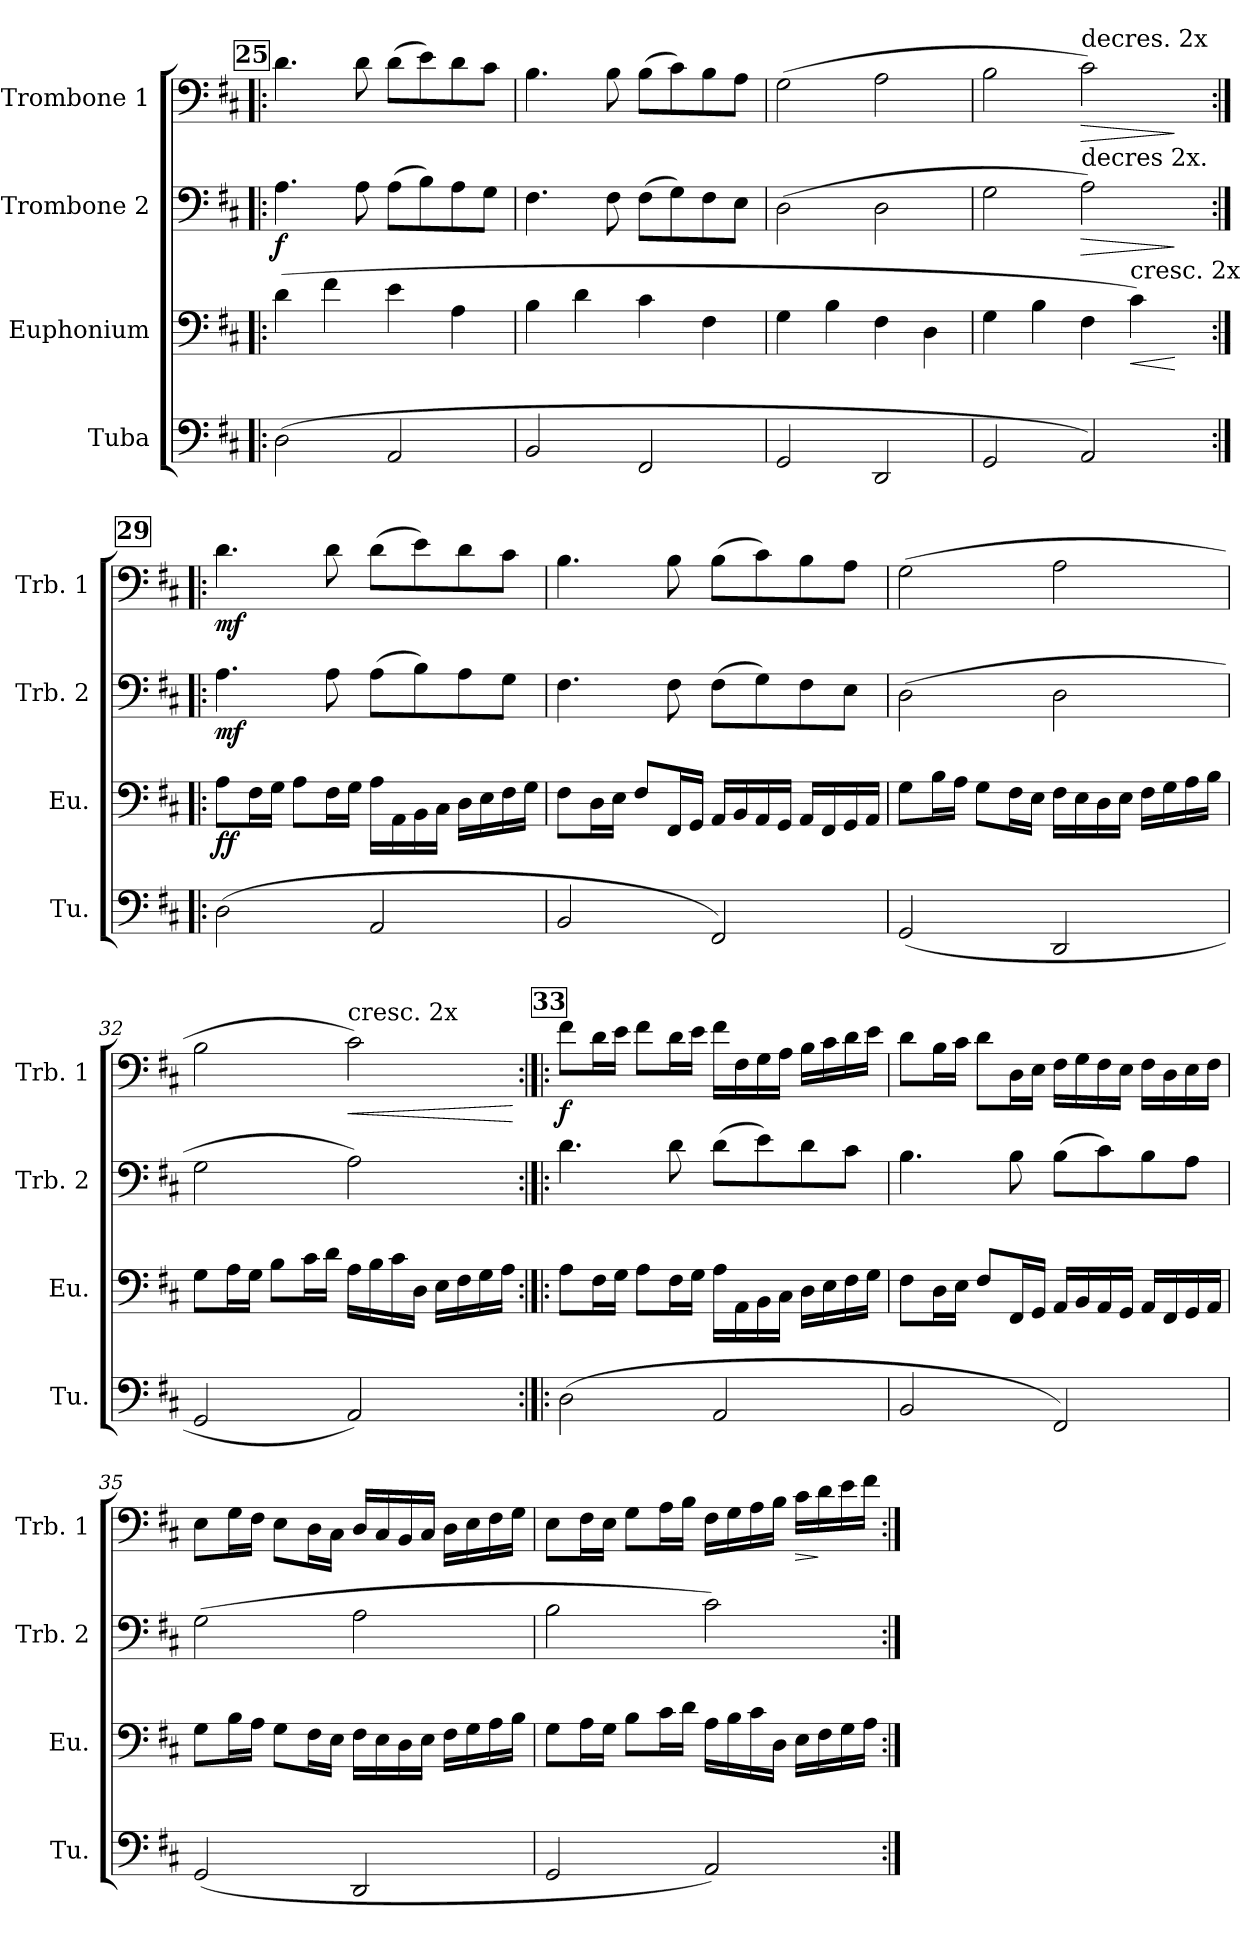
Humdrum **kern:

**kern	**kern	**dynam	**kern	**dynam	**kern	**dynam
*part4	*part3	*part3	*part2	*part2	*part1	*part1
*staff4	*staff3	*staff3	*staff2	*staff2	*staff1	*staff1
*I"Tuba	*I"Euphonium	*	*I"Trombone 2	*	*I"Trombone 1	*
*I'Tu.	*I'Eu.	*	*I'Trb. 2	*	*I'Trb. 1	*
!!LO:LB:g=z
*clefF4	*clefF4	*	*clefF4	*	*clefF4	*
*k[f#c#]	*k[f#c#]	*	*k[f#c#]	*	*k[f#c#]	*
!!LO:REH:place=s1:a:B:fs=14:t=25
=25!|:	=25!|:	=25!|:	=25!|:	=25!|:	=25!|:	=25!|:
!	!	!	!	!LO:DY:b	!	!
(2D\	(4d\	.	4.A\	f	4.d\	.
.	4f#\	.	.	.	.	.
.	.	.	8A\	.	8d\	.
2AA/	4e\	.	(8A\L	.	(8d\L	.
.	.	.	8B\)	.	8e\)	.
.	4A\	.	8A\	.	8d\	.
.	.	.	8G\J	.	8c#\J	.
=26	=26	=26	=26	=26	=26	=26
2BB/	4B\	.	4.F#\	.	4.B\	.
.	4d\	.	.	.	.	.
.	.	.	8F#\	.	8B\	.
2FF#/	4c#\	.	(8F#\L	.	(8B\L	.
.	.	.	8G\)	.	8c#\)	.
.	4F#\	.	8F#\	.	8B\	.
.	.	.	8E\J	.	8A\J	.
=27	=27	=27	=27	=27	=27	=27
2GG/	4G\	.	(2D\	.	(2G\	.
.	4B\	.	.	.	.	.
2DD/	4F#\	.	2D\	.	2A\	.
.	4D\	.	.	.	.	.
=28	=28	=28	=28	=28	=28	=28
2GG/	4G\	.	2G\	.	2B\	.
.	4B\	.	.	.	.	.
!	!	!	!	!	!LO:TX:a:t=decres. 2x	!
!	!	!	!LO:TX:a:t=decres 2x.	!	!	!
!	!	!	!	!LO:HP:b	!	!LO:HP:b
2AA/)	4F#\	.	2A\)	>	2c#\)	>
!	!LO:TX:a:t=cresc. 2x	!	!	!	!	!
!	!	!LO:HP:b	!	!	!	!
.	4c#\)	<	.	.	.	.
.	.	[	.	]	.	]
!!LO:LB:g=z
!!LO:REH:place=s1:a:B:fs=14:t=29
=29:|!|:	=29:|!|:	=29:|!|:	=29:|!|:	=29:|!|:	=29:|!|:	=29:|!|:
!	!	!LO:DY:b	!	!LO:DY:b	!	!LO:DY:b
(2D\	8A\L	ff	4.A\	mf	4.d\	mf
.	16F#\L	.	.	.	.	.
.	16G\JJ	.	.	.	.	.
.	8A\L	.	.	.	.	.
.	16F#\L	.	8A\	.	8d\	.
.	16G\JJ	.	.	.	.	.
2AA/	16A\LL	.	(8A\L	.	(8d\L	.
.	16AA\	.	.	.	.	.
.	16BB\	.	8B\)	.	8e\)	.
.	16C#\JJ	.	.	.	.	.
.	16D\LL	.	8A\	.	8d\	.
.	16E\	.	.	.	.	.
.	16F#\	.	8G\J	.	8c#\J	.
.	16G\JJ	.	.	.	.	.
=30	=30	=30	=30	=30	=30	=30
2BB/	8F#\L	.	4.F#\	.	4.B\	.
.	16D\L	.	.	.	.	.
.	16E\JJ	.	.	.	.	.
.	8F#/L	.	.	.	.	.
.	16FF#/L	.	8F#\	.	8B\	.
.	16GG/JJ	.	.	.	.	.
2FF#/)	16AA/LL	.	(8F#\L	.	(8B\L	.
.	16BB/	.	.	.	.	.
.	16AA/	.	8G\)	.	8c#\)	.
.	16GG/JJ	.	.	.	.	.
.	16AA/LL	.	8F#\	.	8B\	.
.	16FF#/	.	.	.	.	.
.	16GG/	.	8E\J	.	8A\J	.
.	16AA/JJ	.	.	.	.	.
=31	=31	=31	=31	=31	=31	=31
(2GG/	8G\L	.	(2D\	.	(2G\	.
.	16B\L	.	.	.	.	.
.	16A\JJ	.	.	.	.	.
.	8G\L	.	.	.	.	.
.	16F#\L	.	.	.	.	.
.	16E\JJ	.	.	.	.	.
2DD/	16F#\LL	.	2D\	.	2A\	.
.	16E\	.	.	.	.	.
.	16D\	.	.	.	.	.
.	16E\JJ	.	.	.	.	.
.	16F#\LL	.	.	.	.	.
.	16G\	.	.	.	.	.
.	16A\	.	.	.	.	.
.	16B\JJ	.	.	.	.	.
!!LO:PB:g=z
=32	=32	=32	=32	=32	=32	=32
2GG/	8G\L	.	2G\	.	2B\	.
.	16A\L	.	.	.	.	.
.	16G\JJ	.	.	.	.	.
.	8B\L	.	.	.	.	.
.	16c#\L	.	.	.	.	.
.	16d\JJ	.	.	.	.	.
!	!	!	!	!	!LO:TX:a:t=cresc. 2x	!
!	!	!	!	!	!	!LO:HP:b
2AA/)	16A\LL	.	2A\)	.	2c#\)	<
.	16B\	.	.	.	.	.
.	16c#\	.	.	.	.	.
.	16D\JJ	.	.	.	.	.
.	16E\LL	.	.	.	.	.
.	16F#\	.	.	.	.	.
.	16G\	.	.	.	.	.
.	16A\JJ	.	.	.	.	.
.	.	.	.	.	.	[
!!LO:REH:place=s1:a:B:fs=14:t=33
=33:|!|:	=33:|!|:	=33:|!|:	=33:|!|:	=33:|!|:	=33:|!|:	=33:|!|:
!	!	!	!	!	!	!LO:DY:b
(2D\	8A\L	.	4.d\	.	8f#\L	f
.	16F#\L	.	.	.	16d\L	.
.	16G\JJ	.	.	.	16e\JJ	.
.	8A\L	.	.	.	8f#\L	.
.	16F#\L	.	8d\	.	16d\L	.
.	16G\JJ	.	.	.	16e\JJ	.
2AA/	16A\LL	.	(8d\L	.	16f#\LL	.
.	16AA\	.	.	.	16F#\	.
.	16BB\	.	8e\)	.	16G\	.
.	16C#\JJ	.	.	.	16A\JJ	.
.	16D\LL	.	8d\	.	16B\LL	.
.	16E\	.	.	.	16c#\	.
.	16F#\	.	8c#\J	.	16d\	.
.	16G\JJ	.	.	.	16e\JJ	.
!!LO:LB:g=z
=34	=34	=34	=34	=34	=34	=34
2BB/	8F#\L	.	4.B\	.	8d\L	.
.	16D\L	.	.	.	16B\L	.
.	16E\JJ	.	.	.	16c#\JJ	.
.	8F#/L	.	.	.	8d\L	.
.	16FF#/L	.	8B\	.	16D\L	.
.	16GG/JJ	.	.	.	16E\JJ	.
2FF#/)	16AA/LL	.	(8B\L	.	16F#\LL	.
.	16BB/	.	.	.	16G\	.
.	16AA/	.	8c#\)	.	16F#\	.
.	16GG/JJ	.	.	.	16E\JJ	.
.	16AA/LL	.	8B\	.	16F#\LL	.
.	16FF#/	.	.	.	16D\	.
.	16GG/	.	8A\J	.	16E\	.
.	16AA/JJ	.	.	.	16F#\JJ	.
=35	=35	=35	=35	=35	=35	=35
(2GG/	8G\L	.	(2G\	.	8E\L	.
.	16B\L	.	.	.	16G\L	.
.	16A\JJ	.	.	.	16F#\JJ	.
.	8G\L	.	.	.	8E\L	.
.	16F#\L	.	.	.	16D\L	.
.	16E\JJ	.	.	.	16C#\JJ	.
2DD/	16F#\LL	.	2A\	.	16D/LL	.
.	16E\	.	.	.	16C#/	.
.	16D\	.	.	.	16BB/	.
.	16E\JJ	.	.	.	16C#/JJ	.
.	16F#\LL	.	.	.	16D\LL	.
.	16G\	.	.	.	16E\	.
.	16A\	.	.	.	16F#\	.
.	16B\JJ	.	.	.	16G\JJ	.
!!LO:LB:g=z
=36	=36	=36	=36	=36	=36	=36
2GG/	8G\L	.	2B\	.	8E\L	.
.	16A\L	.	.	.	16F#\L	.
.	16G\JJ	.	.	.	16E\JJ	.
.	8B\L	.	.	.	8G\L	.
.	16c#\L	.	.	.	16A\L	.
.	16d\JJ	.	.	.	16B\JJ	.
2AA/)	16A\LL	.	2c#\)	.	16F#\LL	.
.	16B\	.	.	.	16G\	.
.	16c#\	.	.	.	16A\	.
.	16D\JJ	.	.	.	16B\JJ	.
!	!	!	!	!	!	!LO:HP:b
.	16E\LL	.	.	.	16c#\LL	>
.	16F#\	.	.	.	16d\	]
.	16G\	.	.	.	16e\	.
.	16A\JJ	.	.	.	16f#\JJ	.
=:|!	=:|!	=:|!	=:|!	=:|!	=:|!	=:|!
*-	*-	*-	*-	*-	*-	*-
